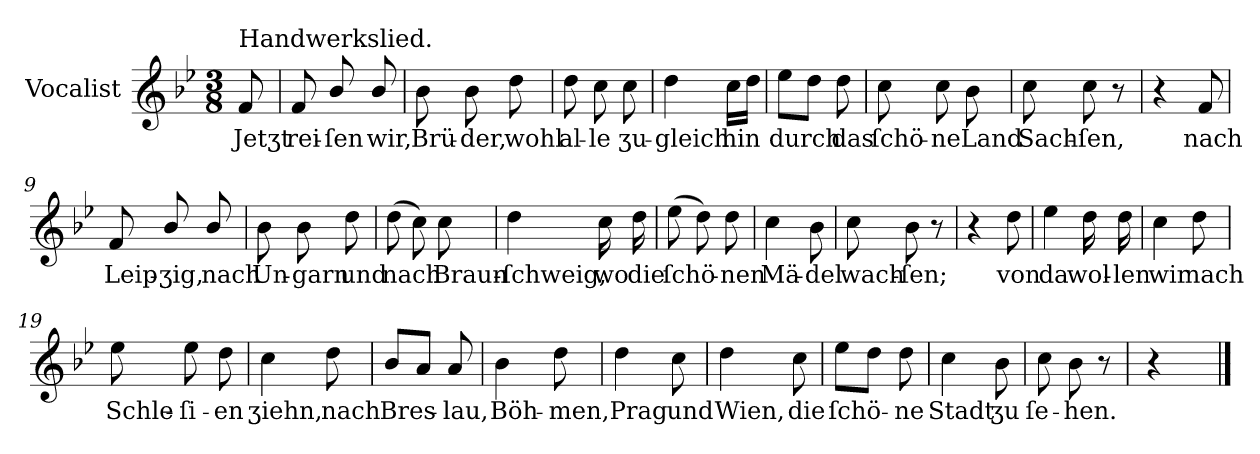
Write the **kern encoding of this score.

**kern	**text
*part1	*part1
*staff1	*staff1
*I"Vocalist	*
*k[b-e-]	*
*B-:	*
*M3/8	*
=	=
!LO:TX:a:t=Handwerkslied.	!
8f	Jetʒt
=1	=1
8f	rei-
8b-/	-ſen
8b-/	wir,
=2	=2
8b-	Brü-
8b-	-der,
8dd	wohl
=3	=3
8dd	al-
8cc	-le
8cc	ʒu-
=4	=4
4dd	-gleich
16ccLL	hin
16ddJJ	.
=5	=5
8ee-L	durch
8ddJ	.
8dd	das
=6	=6
8cc	ſchö-
8cc	-ne
8b-	Land
=7	=7
8cc	Sach-
8cc	-ſen,
8r	.
=8	=8
4r	.
8f	nach
=9	=9
8f	Leip-
8b-/	-ʒig,
8b-/	nach
=10	=10
8b-	Un-
8b-	-garn
8dd	und
=11	=11
(8dd	nach
8cc)	.
8cc	Braun-
=12	=12
4dd	-ſchweig,
16cc	wo
16dd	die
=13	=13
(8ee-	ſchö-
8dd)	.
8dd	-nen
=14	=14
4cc	Mä-
8b-	-del
=15	=15
8cc	wach-
8b-	-ſen;
8r	.
=16	=16
4r	.
8dd	von
=17	=17
4ee-	da
16dd	wol-
16dd	-len
=18	=18
4cc	wir
8dd	nach
=19	=19
8ee-	Schle-
8ee-	-ſi-
8dd	-en
=20	=20
4cc	ʒiehn,
8dd	nach
=21	=21
8b-L	Bres-
8aJ	.
8a	-lau,
=22	=22
4b-	Böh-
8dd	-men,
=23	=23
4dd	Prag
8cc	und
=24	=24
4dd	Wien,
8cc	die
=25	=25
8ee-L	ſchö-
8ddJ	.
8dd	-ne
=26	=26
4cc	Stadt
8b-	ʒu
=27	=27
8cc	ſe-
8b-	-hen.
8r	.
=28	=28
4r	.
==	==
*-	*-
